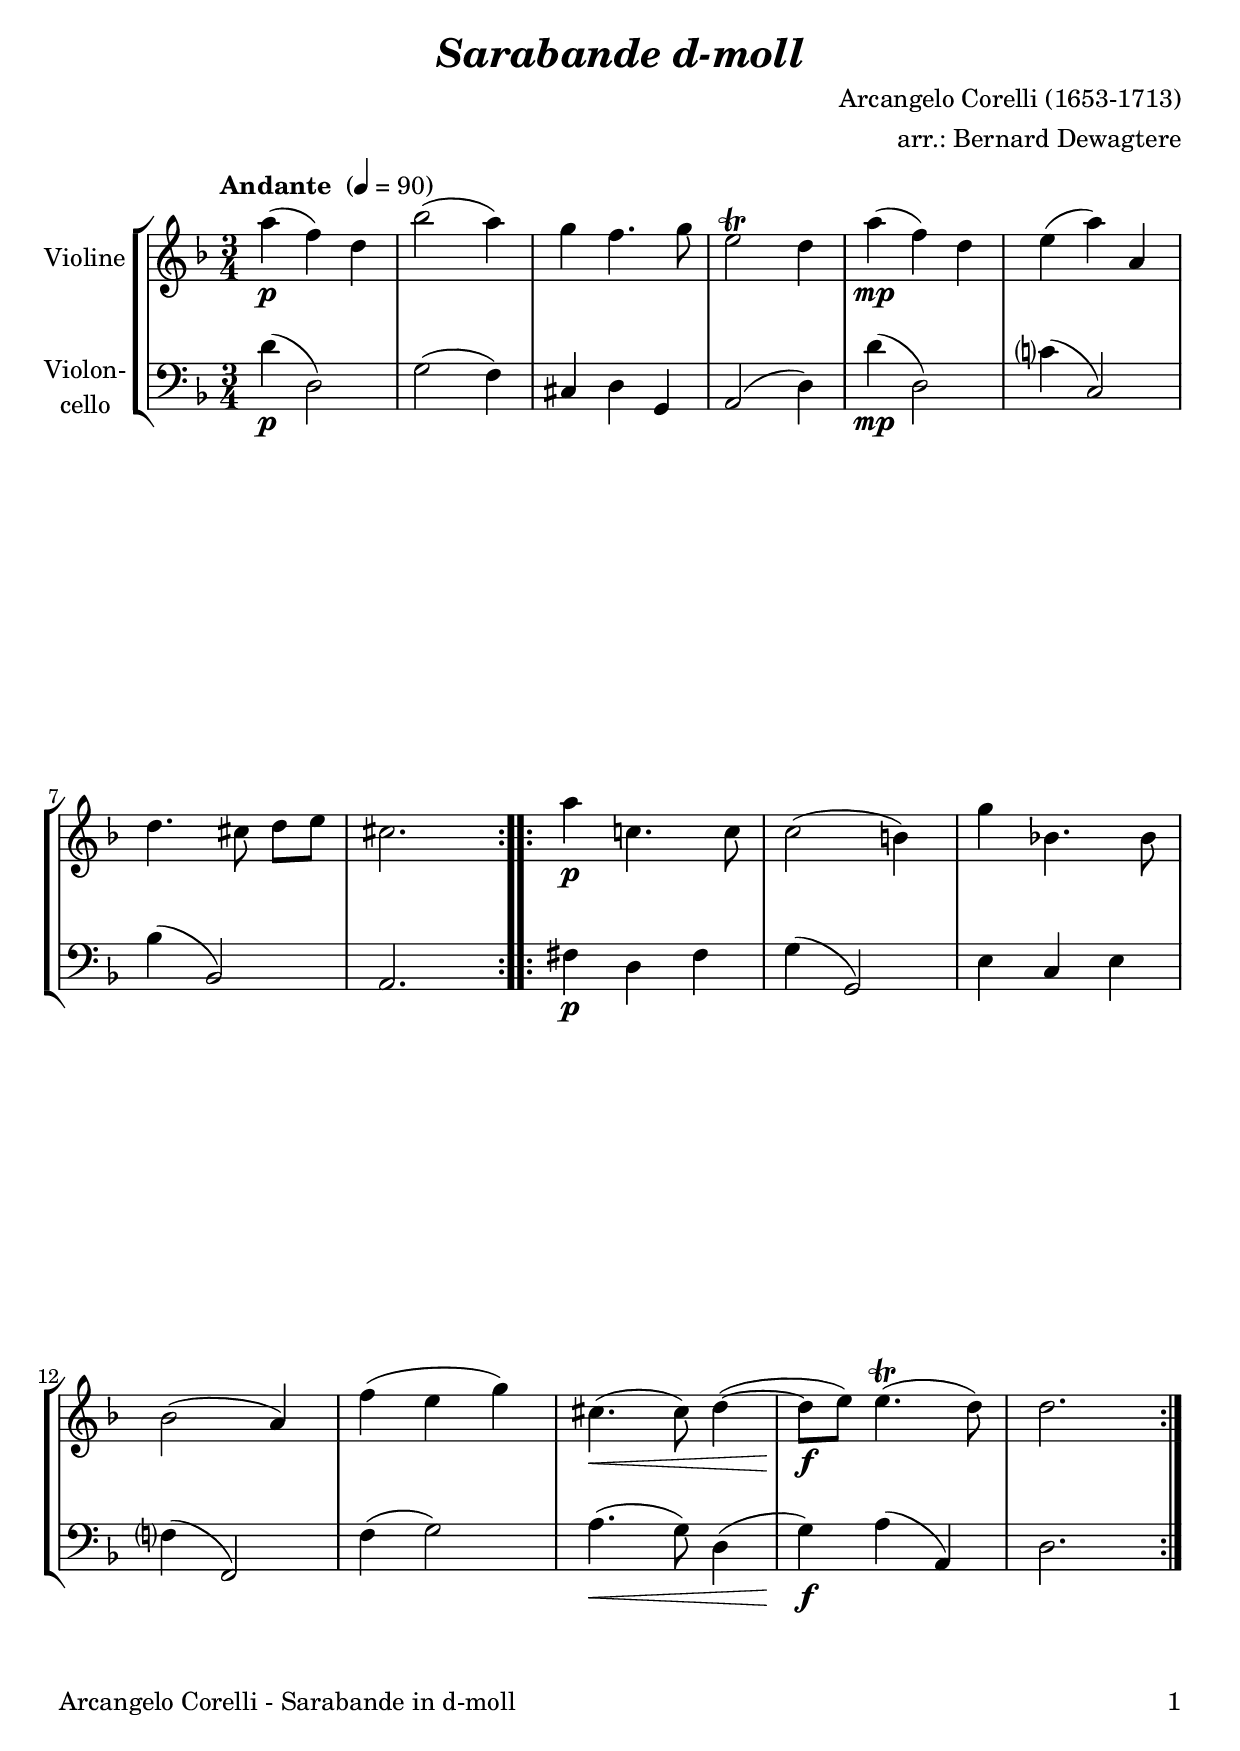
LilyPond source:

\version "2.18.2"
\include "deutsch.ly"
  
#(set-global-staff-size 22)

\header {
  title     = \markup \bold \italic "Sarabande d-moll"
  composer  = "Arcangelo Corelli (1653-1713)"
  arranger  = "arr.: Bernard Dewagtere"
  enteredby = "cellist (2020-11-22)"
%  piece     = ""
}

voiceconsts = {
  \key d \minor
  \time 3/4
  \clef "treble"
  \numericTimeSignature
  % Set default beaming for all staves
  \set Timing.beamExceptions = #'()
  \set Timing.baseMoment     = #(ly:make-moment 1 4)
  \set Timing.beatStructure  = #'(1 1 1 1)
  \tempo "Andante " 4=90
}

micl = "clarinet"
mifl = "flute"
miob = "oboe"
mifh = "french horn"
misx = "tenor sax"
mist = "string ensemble 1"
mivl = "violin"
miba = "cello"

va = \relative c''' {
  \voiceconsts

  \repeat volta 2 {
    a4(\p f) d
    b'2( a4)
    g f4. g8
    e2\trill d4

    a'(\mp f) d
    e( a) a,
    d4. cis8 d e
    cis2.
  }

  \repeat volta 2 {
    a'4\p c,!4. c8
    c2( h4)
    g' b,!4. b8
    b2( a4)

    f'( e g)
    cis,4.(\< cis8) d4(~
    d8\f e) e4.(\trill d8)
    d2.
  }
}

vb = \relative c' {
  \voiceconsts
  \clef "bass"

  \repeat volta 2 {
    d4(\p d,2)
    g( f4)
    cis d g,
    a2( d4)

    d'(\mp d,2)
    c'?4( c,2)
    b'4( b,2)
    a2.
  }

  \repeat volta 2 {
    fis'4\p d fis
    g( g,2)
    e'4 c e
    f?( f,2)

    f'4( g2)
    a4.(\< g8) d4(
    g)\!\f a( a,)
    d2.
  }
}


music = \new StaffGroup <<
      \new Staff {
	\set Staff.midiInstrument = \mivl
	\set Staff.instrumentName = \markup \center-column { "Violine" }
	\transpose d d { \va }
      }

      \new Staff {
	\set Staff.midiInstrument = \miba
	\set Staff.instrumentName = \markup \center-column { "Violon-" "cello" }
	\transpose d d { \vb }
      }
>>

\book {
   \paper {
    print-page-number = ##t
    print-first-page-number = ##t
    ragged-last-bottom = ##f
    oddHeaderMarkup = \markup \null
    evenHeaderMarkup = \markup \null
    oddFooterMarkup = \markup {
      \fill-line {
        \on-the-fly #print-page-number-check-first
        "Arcangelo Corelli - Sarabande in d-moll" \fromproperty #'page:page-number-string
      }
    }
    evenFooterMarkup = \oddFooterMarkup
  } \score {
    \music
    \layout {}
  }

  \score {
    \unfoldRepeats \music

    \midi {
      \context {
        \Score
      }
    }
  }
}